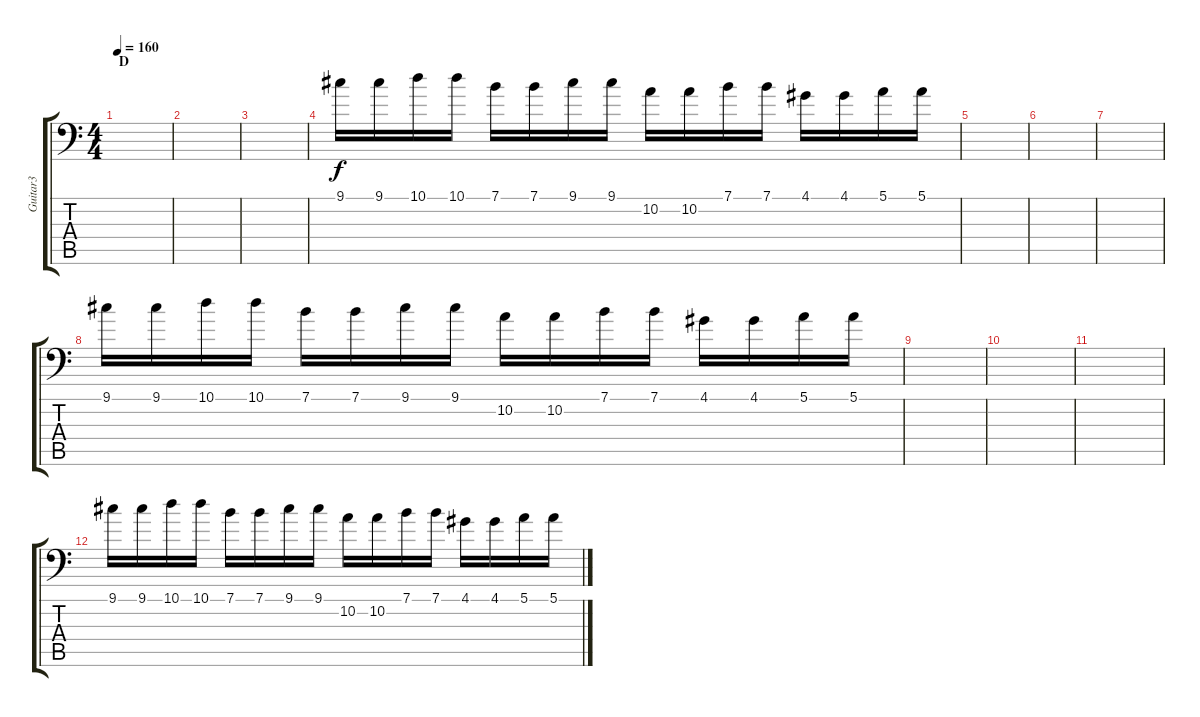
\track ("Guitar3" "Guitar3") {instrument distortionguitar}
\staff {score tabs}
\tuning (E3 B2 G2 D2 A1 D1) {hide}
\ts (4 4)
\section ("" "D")
\tempo 160
\clef f4
\ks c
|
|
|
9.1.16 9.1.16 10.1.16 10.1.16 7.1.16 7.1.16 9.1.16 9.1.16 10.2.16 10.2.16 7.1.16 7.1.16 4.1.16 4.1.16 5.1.16 5.1.16 |
|
|
|
9.1.16 9.1.16 10.1.16 10.1.16 7.1.16 7.1.16 9.1.16 9.1.16 10.2.16 10.2.16 7.1.16 7.1.16 4.1.16 4.1.16 5.1.16 5.1.16 |
|
|
|
9.1.16 9.1.16 10.1.16 10.1.16 7.1.16 7.1.16 9.1.16 9.1.16 10.2.16 10.2.16 7.1.16 7.1.16 4.1.16 4.1.16 5.1.16 5.1.16
